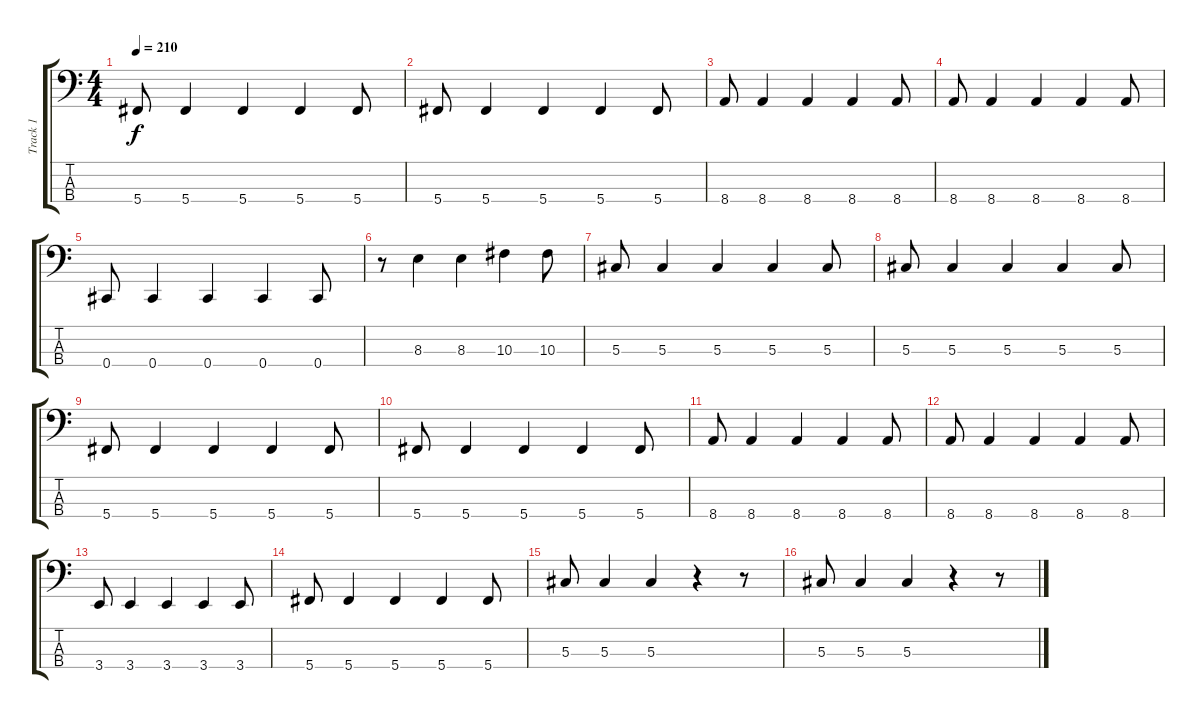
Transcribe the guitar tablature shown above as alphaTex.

\track ("Track 1" "Track 1") {instrument electricbasspick}
\staff {score tabs}
\tuning (Gb2 Db2 Ab1 Db1) {hide}
\ts (4 4)
\tempo 210
\clef f4
\ks c
5.4.8{dy f} 5.4.4 5.4.4 5.4.4 5.4.8 |
5.4.8 5.4.4 5.4.4 5.4.4 5.4.8 |
8.4.8 8.4.4 8.4.4 8.4.4 8.4.8 |
8.4.8 8.4.4 8.4.4 8.4.4 8.4.8 |
0.4.8 0.4.4 0.4.4 0.4.4 0.4.8 |
r.8 8.3.4 8.3.4 10.3.4 10.3.8 |
5.3.8 5.3.4 5.3.4 5.3.4 5.3.8 |
5.3.8 5.3.4 5.3.4 5.3.4 5.3.8 |
5.4.8 5.4.4 5.4.4 5.4.4 5.4.8 |
5.4.8 5.4.4 5.4.4 5.4.4 5.4.8 |
8.4.8 8.4.4 8.4.4 8.4.4 8.4.8 |
8.4.8 8.4.4 8.4.4 8.4.4 8.4.8 |
3.4.8 3.4.4 3.4.4 3.4.4 3.4.8 |
5.4.8 5.4.4 5.4.4 5.4.4 5.4.8 |
5.3.8 5.3.4 5.3.4 r.4 r.8 |
5.3.8 5.3.4 5.3.4 r.4 r.8
